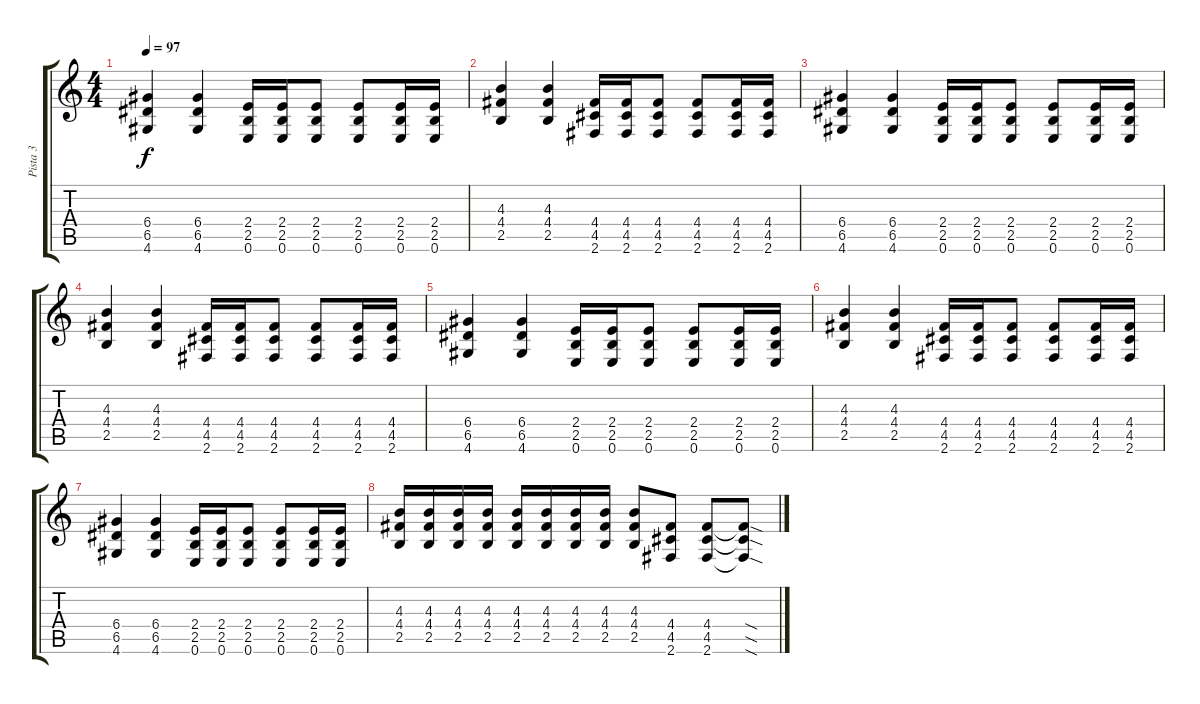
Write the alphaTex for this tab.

\track ("Pista 3" "Pista 3") {instrument distortionguitar}
\staff {score tabs}
\tuning (E4 B3 G3 D3 A2 E2) {hide}
\ts (4 4)
\tempo 97
\clef g2
\ks c
(6.4 6.5 4.6).4{dy f} (6.4 6.5 4.6).4 (2.4 2.5 0.6).16 (2.4 2.5 0.6).16 (2.4 2.5 0.6).8 (2.4 2.5 0.6).8 (2.4 2.5 0.6).16 (2.4 2.5 0.6).16 |
(4.3 4.4 2.5).4 (4.3 4.4 2.5).4 (4.4 4.5 2.6).16 (4.4 4.5 2.6).16 (4.4 4.5 2.6).8 (4.4 4.5 2.6).8 (4.4 4.5 2.6).16 (4.4 4.5 2.6).16 |
(6.4 6.5 4.6).4 (6.4 6.5 4.6).4 (2.4 2.5 0.6).16 (2.4 2.5 0.6).16 (2.4 2.5 0.6).8 (2.4 2.5 0.6).8 (2.4 2.5 0.6).16 (2.4 2.5 0.6).16 |
(4.3 4.4 2.5).4 (4.3 4.4 2.5).4 (4.4 4.5 2.6).16 (4.4 4.5 2.6).16 (4.4 4.5 2.6).8 (4.4 4.5 2.6).8 (4.4 4.5 2.6).16 (4.4 4.5 2.6).16 |
(6.4 6.5 4.6).4 (6.4 6.5 4.6).4 (2.4 2.5 0.6).16 (2.4 2.5 0.6).16 (2.4 2.5 0.6).8 (2.4 2.5 0.6).8 (2.4 2.5 0.6).16 (2.4 2.5 0.6).16 |
(4.3 4.4 2.5).4 (4.3 4.4 2.5).4 (4.4 4.5 2.6).16 (4.4 4.5 2.6).16 (4.4 4.5 2.6).8 (4.4 4.5 2.6).8 (4.4 4.5 2.6).16 (4.4 4.5 2.6).16 |
(6.4 6.5 4.6).4 (6.4 6.5 4.6).4 (2.4 2.5 0.6).16 (2.4 2.5 0.6).16 (2.4 2.5 0.6).8 (2.4 2.5 0.6).8 (2.4 2.5 0.6).16 (2.4 2.5 0.6).16 |
(4.3 4.4 2.5).16 (4.3 4.4 2.5).16 (4.3 4.4 2.5).16 (4.3 4.4 2.5).16 (4.3 4.4 2.5).16 (4.3 4.4 2.5).16 (4.3 4.4 2.5).16 (4.3 4.4 2.5).16 (4.3 4.4 2.5).8 (4.4 4.5 2.6).8 (4.4 4.5 2.6).8 (4.4{sod t} 4.5{sod t} 2.6{sod t}).8
